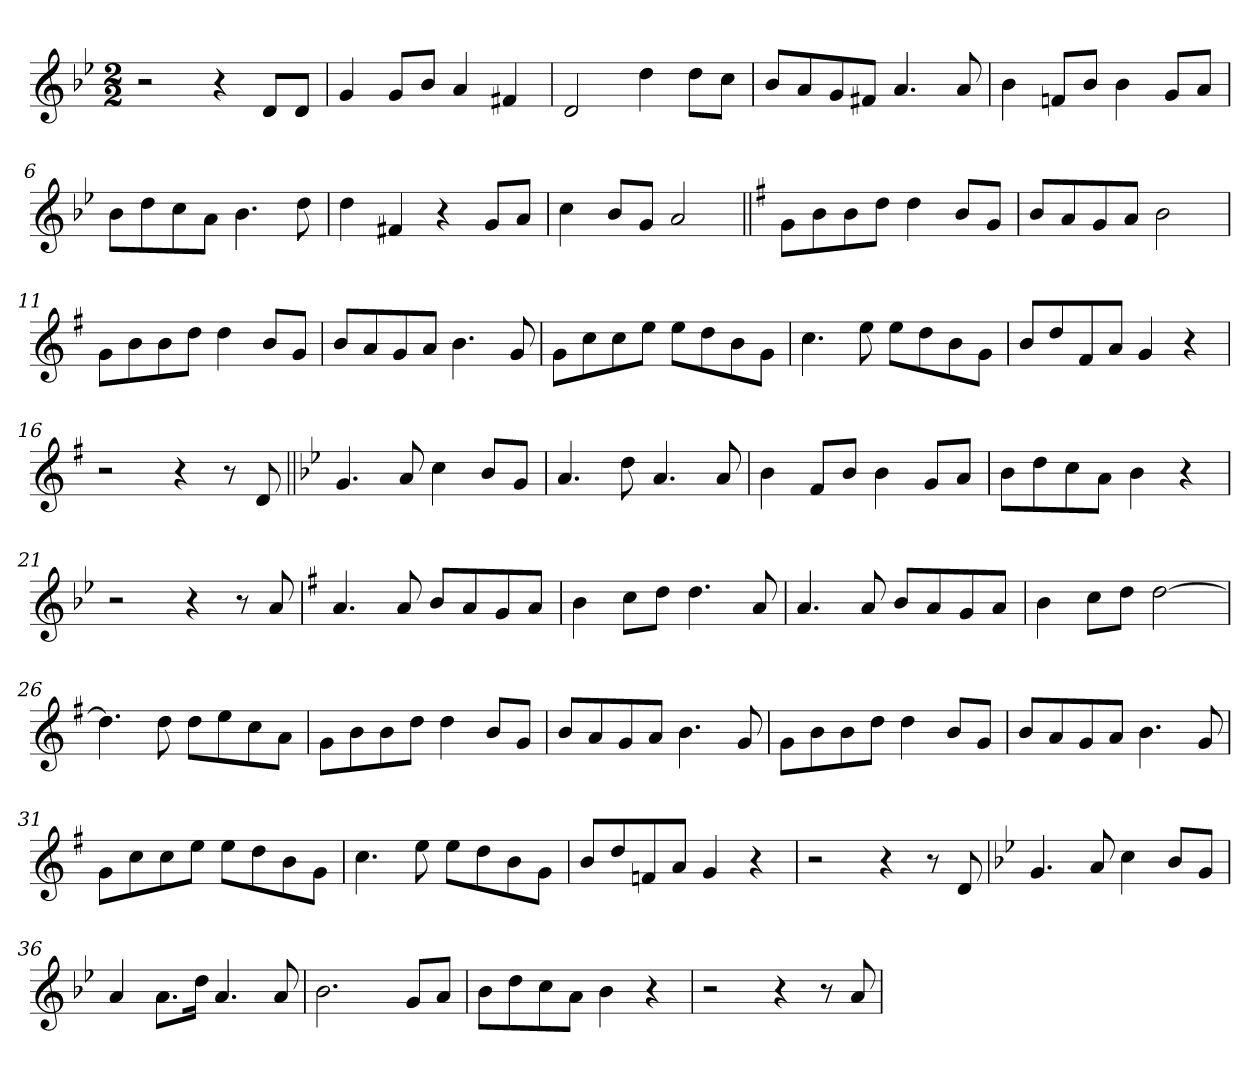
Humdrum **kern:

**kern
*part1
*staff1
*clefG2
*k[b-e-]
*M2/2
=1
2r
4r
8d/L
8d/J
=2
4g/
8g/L
8b-/J
4a/
4f#X/
=3
2d/
4dd\
8dd\L
8cc\J
=4
8b-/L
8a/
8g/
8f#X/J
4.a/
8a/
=5
4b-\
8fn/L
8b-/J
4b-\
8g/L
8a/J
=6
8b-\L
8dd\
8cc\
8a\J
4.b-\
8dd\
=7
4dd\
4f#X/
4r
8g/L
8a/J
=8
4cc\
8b-/L
8g/J
2a/
!!LO:LB:g=z
=9||
*k[f#]
8g\L
8b\
8b\
8dd\J
4dd\
8b/L
8g/J
=10
8b/L
8a/
8g/
8a/J
2b\
=11
8g\L
8b\
8b\
8dd\J
4dd\
8b/L
8g/J
=12
8b/L
8a/
8g/
8a/J
4.b\
8g/
=13
8g\L
8cc\
8cc\
8ee\J
8ee\L
8dd\
8b\
8g\J
=14
4.cc\
8ee\
8ee\L
8dd\
8b\
8g\J
=15
8b/L
8dd/
8f#/
8a/J
4g/
4r
=16
2r
4r
8r
8d/
!!LO:LB:g=z
=17||
*k[b-e-]
4.g/
8a/
4cc\
8b-/L
8g/J
=18
4.a/
8dd\
4.a/
8a/
=19
4b-\
8f/L
8b-/J
4b-\
8g/L
8a/J
=20
8b-\L
8dd\
8cc\
8a\J
4b-\
4r
=21
2r
4r
8r
8a/
=22
*k[f#]
4.a/
8a/
8b/L
8a/
8g/
8a/J
=23
4b\
8cc\L
8dd\J
4.dd\
8a/
=24
4.a/
8a/
8b/L
8a/
8g/
8a/J
!!LO:LB:g=z
=25
4b\
8cc\L
8dd\J
[2dd\
=26
4.dd\]
8dd\
8dd\L
8ee\
8cc\
8a\J
=27
8g\L
8b\
8b\
8dd\J
4dd\
8b/L
8g/J
=28
8b/L
8a/
8g/
8a/J
4.b\
8g/
=29
8g\L
8b\
8b\
8dd\J
4dd\
8b/L
8g/J
=30
8b/L
8a/
8g/
8a/J
4.b\
8g/
=31
8g\L
8cc\
8cc\
8ee\J
8ee\L
8dd\
8b\
8g\J
=32
4.cc\
8ee\
8ee\L
8dd\
8b\
8g\J
!!LO:LB:g=z
=33
8b/L
8dd/
8fn/
8a/J
4g/
4r
=34
2r
4r
8r
8d/
=35
*k[b-e-]
4.g/
8a/
4cc\
8b-/L
8g/J
=36
4a/
8.a\L
16dd\Jk
4.a/
8a/
=37
2.b-\
8g/L
8a/J
=38
8b-\L
8dd\
8cc\
8a\J
4b-\
4r
=39
2r
4r
8r
8a/
=
*-
